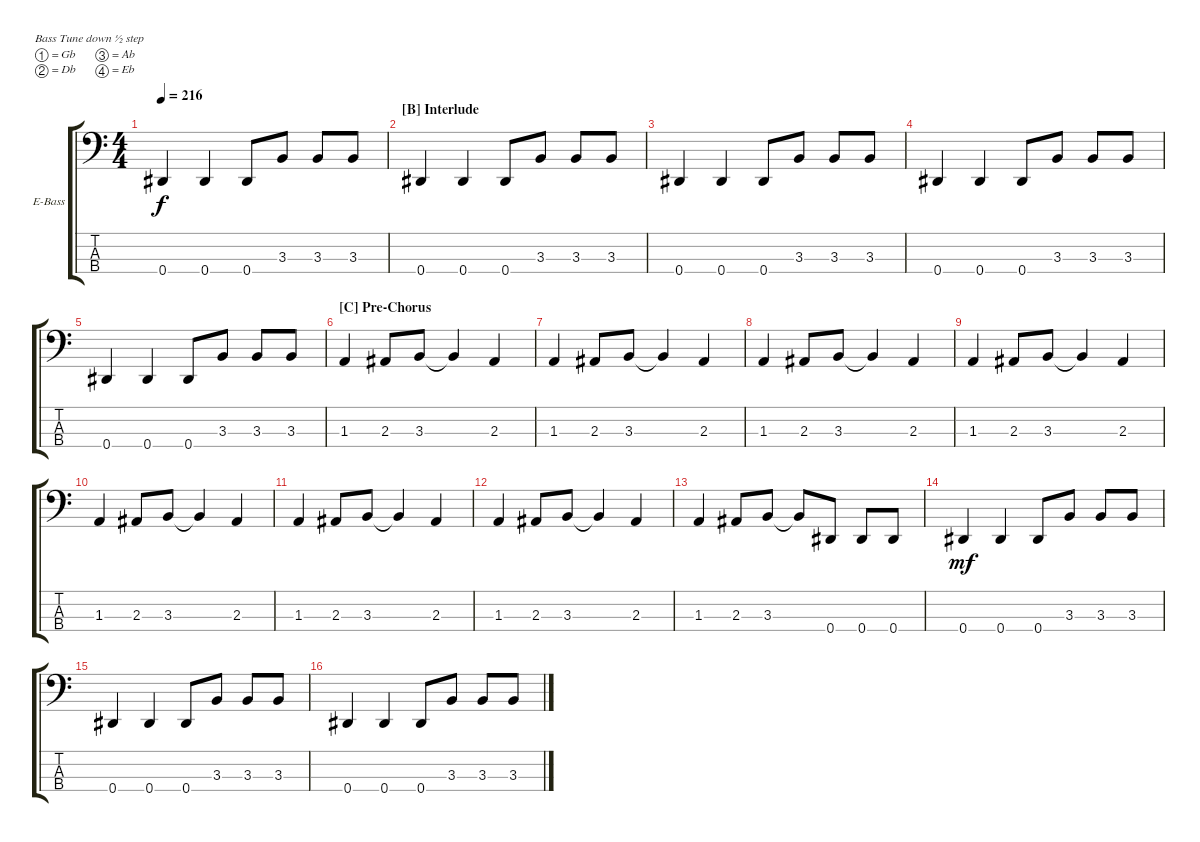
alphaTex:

\defaultSystemsLayout 4
\bracketExtendMode groupsimilarinstruments
\firstSystemTrackNameOrientation horizontal
\otherSystemsTrackNameOrientation horizontal
\track ("Electric Bass" "E-Bass") {instrument electricbassfinger}
\staff {score tabs}
\tuning (Gb2 Db2 Ab1 Eb1)
\ts (4 4)
\tempo 216
\clef f4
\ks c
0.4.4{dy f} 0.4.4 0.4.8 3.3.8 3.3.8 3.3.8 |
\section ("B" "Interlude")
0.4.4 0.4.4 0.4.8 3.3.8 3.3.8 3.3.8 |
0.4.4 0.4.4 0.4.8 3.3.8 3.3.8 3.3.8 |
0.4.4 0.4.4 0.4.8 3.3.8 3.3.8 3.3.8 |
0.4.4 0.4.4 0.4.8 3.3.8 3.3.8 3.3.8 |
\section ("C" "Pre-Chorus")
1.3.4 2.3.8 3.3.8 3.3{t}.4 2.3.4 |
1.3.4 2.3.8 3.3.8 3.3{t}.4 2.3.4 |
1.3.4 2.3.8 3.3.8 3.3{t}.4 2.3.4 |
1.3.4 2.3.8 3.3.8 3.3{t}.4 2.3.4 |
1.3.4 2.3.8 3.3.8 3.3{t}.4 2.3.4 |
1.3.4 2.3.8 3.3.8 3.3{t}.4 2.3.4 |
1.3.4 2.3.8 3.3.8 3.3{t}.4 2.3.4 |
1.3.4 2.3.8 3.3.8 3.3{t}.8 0.4.8 0.4.8 0.4.8 |
0.4.4{dy mf} 0.4.4 0.4.8 3.3.8 3.3.8 3.3.8 |
0.4.4 0.4.4 0.4.8 3.3.8 3.3.8 3.3.8 |
0.4.4 0.4.4 0.4.8 3.3.8 3.3.8 3.3.8
